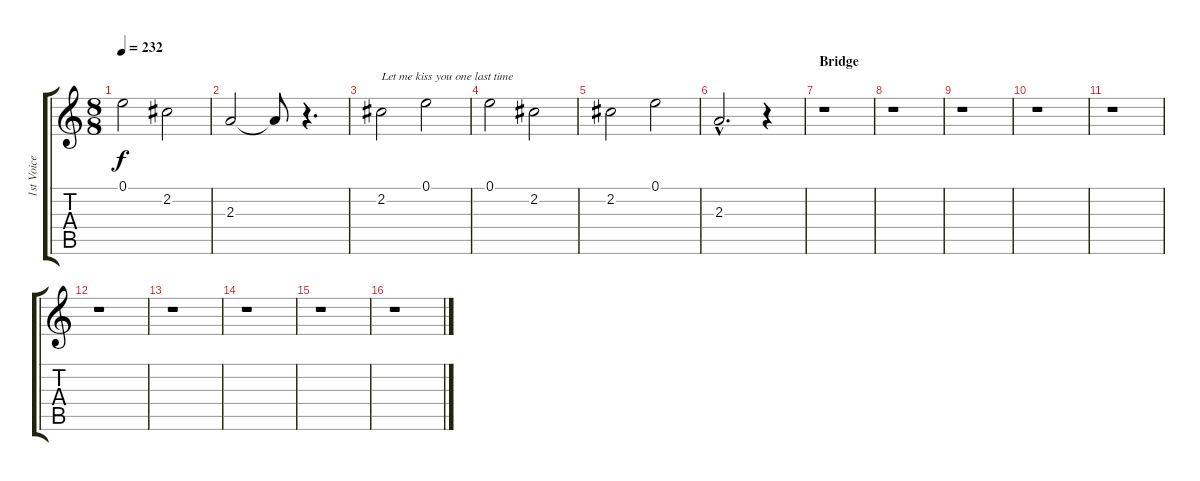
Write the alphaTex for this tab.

\track ("1st Voice (Mark)" "1st Voice ") {instrument electricguitarjazz}
\staff {score tabs}
\tuning (E4 B3 G3 D3 A2 E2) {hide}
\ts (8 8)
\tempo 232
\clef g2
\ks c
0.1.2{dy f} 2.2.2 |
2.3.2 2.3{t}.8 r.4{d} |
2.2.2{txt "Let me kiss you one last time"} 0.1.2 |
0.1.2 2.2.2 |
2.2.2 0.1.2 |
2.3{hac}.2{d} r.4 |
\section ("" "Bridge")
r.1 |
r.1 |
r.1 |
r.1 |
r.1 |
r.1 |
r.1 |
r.1 |
r.1 |
r.1
